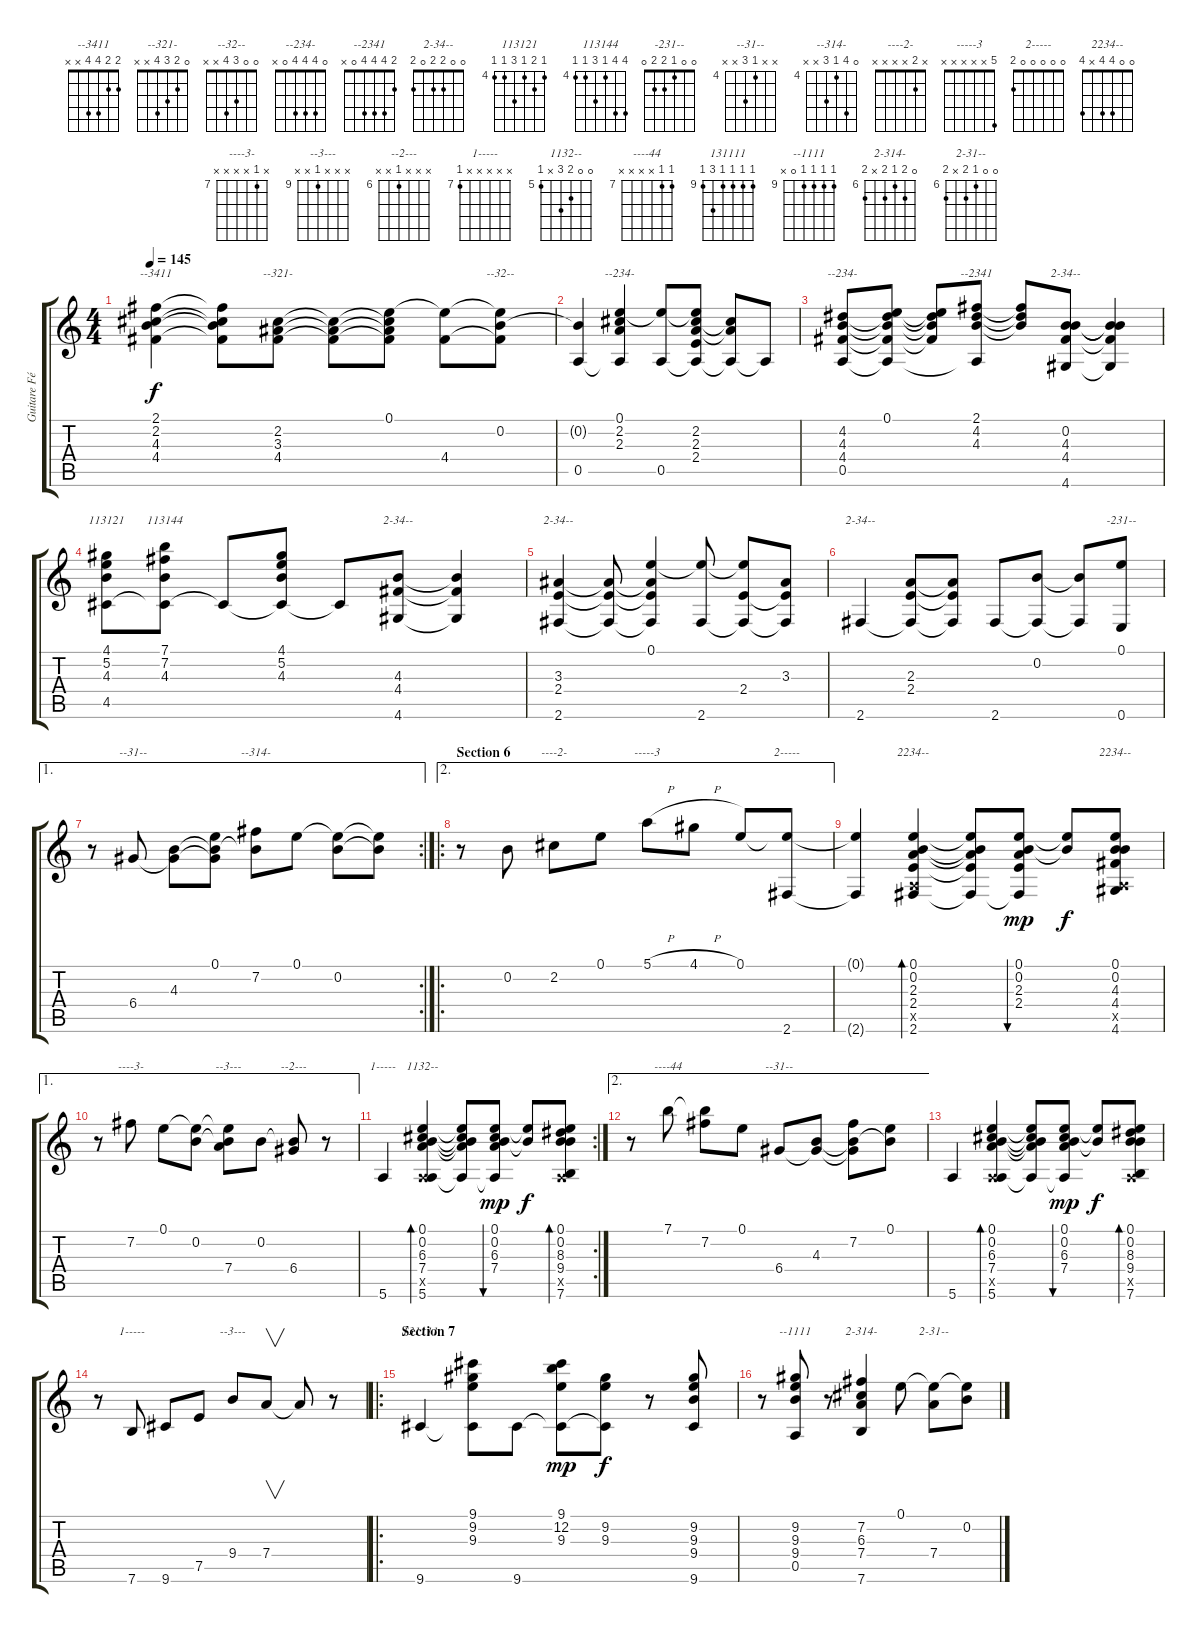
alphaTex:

\track ("Guitare Février 2002" "Guitare Fé") {instrument acousticguitarnylon}
\staff {score tabs}
\tuning (E4 B3 G3 D3 A2 E2) {hide}
\chord ("--3411" 2 2 4 4 x x)
\chord ("--321-" 0 2 3 4 x x)
\chord ("--32--" 0 0 3 4 x x)
\chord ("--234-" 0 2 2 2 0 x)
\chord ("--234-" 0 4 4 4 0 x)
\chord ("--2341" 2 4 4 4 0 x)
\chord ("2-34--" x 0 4 4 x 4)
\chord ("113121" 4 5 4 6 4 4) {firstfret 4}
\chord ("113144" 7 7 4 6 4 4) {firstfret 4}
\chord ("2-34--" x x 4 4 x 4)
\chord ("2-34--" 0 x 3 2 x 2)
\chord ("2-34--" 0 0 2 2 0 2)
\chord ("-231--" 0 0 1 2 2 0)
\chord ("--31--" 0 x 4 6 x x) {firstfret 4}
\chord ("--314-" 0 7 4 6 x x) {firstfret 4}
\chord ("----2-" x 2 x x x x)
\chord ("-----3" 5 x x x x x)
\chord ("2-----" 0 0 0 0 0 2)
\chord ("2234--" 0 0 2 2 x 2)
\chord ("2234--" 0 0 4 4 x 4)
\chord ("----3-" x 7 x x x x) {firstfret 7}
\chord ("--3---" x x x 7 x x) {firstfret 7}
\chord ("--2---" x x x 6 x x) {firstfret 6}
\chord ("1-----" x x x x x 5) {firstfret 5}
\chord ("1132--" 0 0 6 7 x 5) {firstfret 5}
\chord ("----44" 7 7 x x x x) {firstfret 7}
\chord ("--31--" x x 4 6 x x) {firstfret 4}
\chord ("1-----" x x x x x 7) {firstfret 7}
\chord ("--3---" x x x 9 x x) {firstfret 9}
\chord ("131111" 9 9 9 9 11 9) {firstfret 9}
\chord ("--1111" 9 9 9 9 0 x) {firstfret 9}
\chord ("2-314-" 0 7 6 7 x 7) {firstfret 6}
\chord ("2-31--" 0 0 6 7 x 7) {firstfret 6}
\ts (4 4)
\tempo 145
\clef g2
\ks c
(2.1 2.2 4.3 4.4).4{ch "--3411" dy f} (2.1{t} 2.2{t} 4.3{t} 4.4{t}).8 (2.2 3.3 4.4).8{ch "--321-"} (2.2{t} 3.3{t} 4.4{t}).8 (0.1 2.2{t} 3.3{t} 4.4{t}).8 (0.1{t} 4.4).8 (0.1{t} 0.2 4.4{t}).8{ch "--32--"} |
(0.2{t} 0.5).4 (0.1 2.2 2.3 0.5{t}).4{ch "--234-"} (0.1{t} 0.5).8 (0.1{t} 2.2 2.3 2.4 0.5{t}).8 (2.2{t} 2.3{t} 0.5{t}).8 0.5{t}.8 |
(4.2 4.3 4.4 0.5).8{ch "--234-"} (0.1 4.2{t} 4.3{t} 4.4{t} 0.5{t}).8 (0.1{t} 4.2{t} 4.3{t} 4.4{t}).8 (2.1 4.2 4.3 0.5{t}).8{ch "--2341"} (2.1{t} 4.2{t} 4.3{t}).8 (0.2 4.3 4.4 4.6).8{ch "2-34--"} (0.2{t} 4.3{t} 4.4{t} 4.6{t}).4 |
(4.1 5.2 4.3 4.5).8{ch "113121"} (7.1 7.2 4.3 4.5{t}).8{ch "113144"} 4.5{t}.8 (4.1 5.2 4.3 4.5{t}).8 4.5{t}.8 (4.3 4.4 4.6).8{ch "2-34--"} (4.3{t} 4.4{t} 4.6{t}).4 |
(3.3 2.4 2.6).4{ch "2-34--"} (3.3{t} 2.4{t} 2.6{t}).8 (0.1 3.3{t} 2.4{t} 2.6{t}).4 (0.1{t} 2.6).8 (0.1{t} 2.4 2.6{t}).8 (3.3 2.4{t} 2.6{t}).8 |
2.6.4{ch "2-34--"} (2.3 2.4 2.6{t}).8 (2.3{t} 2.4{t} 2.6{t}).8 2.6.8 (0.2 2.6{t}).8 (0.2{t} 2.6{t}).8 (0.1 0.6).8{ch "-231--"} |
\ae 1
\rc 2
r.8 6.4.8{ch "--31--"} (4.3 6.4{t}).8 (0.1 4.3{t} 6.4{t}).8 (7.2 4.3{t}).8{ch "--314-"} 0.1.8 (0.1{t} 0.2).8 (0.1{t} 0.2{t}).8 |
\ae 2
\ro
\section ("" "Section 6")
r.8 0.2.8 2.2.8{ch "----2-"} 0.1.8 5.1{h}.8{ch "-----3"} 4.1{h}.8 0.1.8 (0.1{t} 2.6).8{ch "2-----"} |
(0.1{t} 2.6{t}).4 (0.1 0.2 2.3 2.4 0.5{x} 2.6).4{bd 30 ch "2234--"} (0.1{t} 0.2{t} 2.3{t} 2.4{t} 2.6{t}).8 (0.1 0.2 2.3 2.4 2.6{t}).8{bu 30 dy mp} (0.1{t} 0.2{t}).8{dy f} (0.1 0.2 4.3 4.4 0.5{x} 4.6).8{ch "2234--"} |
\ae 1
r.8 7.2.8{ch "----3-"} 0.1.8 (0.1{t} 0.2).8 (0.1{t} 0.2{t} 7.4).8{ch "--3---"} 0.2.8 (0.2{t} 6.4).8{ch "--2---"} r.8 |
\rc 2
5.6.4{ch "1-----"} (0.1 0.2 6.3 7.4 0.5{x} 5.6).4{bd 30 ch "1132--"} (0.1{t} 0.2{t} 6.3{t} 7.4{t} 5.6{t}).8 (0.1 0.2 6.3 7.4 5.6{t}).8{bu 30 dy mp} (0.1{t} 0.2{t}).8{dy f} (0.1 0.2 8.3 9.4 0.5{x} 7.6).8{bd 30} |
\ae 2
r.8 7.1.8{ch "----44"} (7.1{t} 7.2).8 0.1.8 6.4.8{ch "--31--"} (4.3 6.4{t}).8 (7.2 4.3{t} 6.4{t}).8 (0.1 4.3{t}).8 |
5.6.4 (0.1 0.2 6.3 7.4 0.5{x} 5.6).4{bd 30} (0.1{t} 0.2{t} 6.3{t} 7.4{t} 5.6{t}).8 (0.1 0.2 6.3 7.4 5.6{t}).8{bu 30 dy mp} (0.1{t} 0.2{t}).8{dy f} (0.1 0.2 8.3 9.4 0.5{x} 7.6).8{bd 30} |
r.8 7.6.8{ch "1-----"} 9.6.8 7.5.8 9.4.8{ch "--3---"} 7.4.8{v} 7.4{t}.8 r.8 |
\ro
\section ("" "Section 7")
9.6.4{ch "131111"} (9.1 9.2 9.3 9.6{t}).8 9.6.8 (9.1 12.2 9.3 9.6{t}).8{dy mp} (9.2 9.3 9.6{t}).8{dy f} r.8 (9.2 9.3 9.4 9.6).8 |
r.8 (9.2 9.3 9.4 0.5).8{ch "--1111"} r.8 (7.2 6.3 7.4 7.6).4{ch "2-314-"} 0.1.8 (0.1{t} 7.4).8{ch "2-31--"} (0.1{t} 0.2).8
